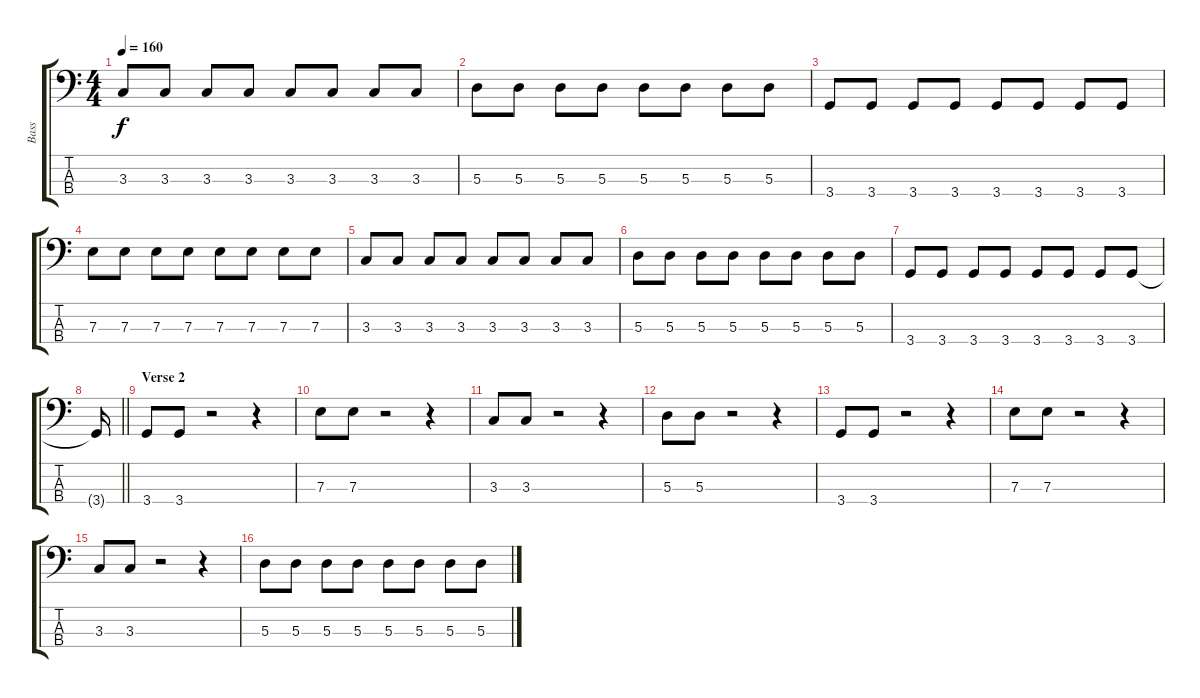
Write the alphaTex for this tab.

\track ("Bass" "Bass") {instrument electricbassfinger}
\staff {score tabs}
\tuning (G2 D2 A1 E1) {hide}
\ts (4 4)
\tempo 160
\clef f4
\ks c
3.3.8{dy f} 3.3.8 3.3.8 3.3.8 3.3.8 3.3.8 3.3.8 3.3.8 |
5.3.8 5.3.8 5.3.8 5.3.8 5.3.8 5.3.8 5.3.8 5.3.8 |
3.4.8 3.4.8 3.4.8 3.4.8 3.4.8 3.4.8 3.4.8 3.4.8 |
7.3.8 7.3.8 7.3.8 7.3.8 7.3.8 7.3.8 7.3.8 7.3.8 |
3.3.8 3.3.8 3.3.8 3.3.8 3.3.8 3.3.8 3.3.8 3.3.8 |
5.3.8 5.3.8 5.3.8 5.3.8 5.3.8 5.3.8 5.3.8 5.3.8 |
3.4.8 3.4.8 3.4.8 3.4.8 3.4.8 3.4.8 3.4.8 3.4.8 |
\barLineRight lightlight
3.4{t}.16 |
\section ("" "Verse 2")
3.4.8 3.4.8 r.2 r.4 |
7.3.8 7.3.8 r.2 r.4 |
3.3.8 3.3.8 r.2 r.4 |
5.3.8 5.3.8 r.2 r.4 |
3.4.8 3.4.8 r.2 r.4 |
7.3.8 7.3.8 r.2 r.4 |
3.3.8 3.3.8 r.2 r.4 |
5.3.8 5.3.8 5.3.8 5.3.8 5.3.8 5.3.8 5.3.8 5.3.8
